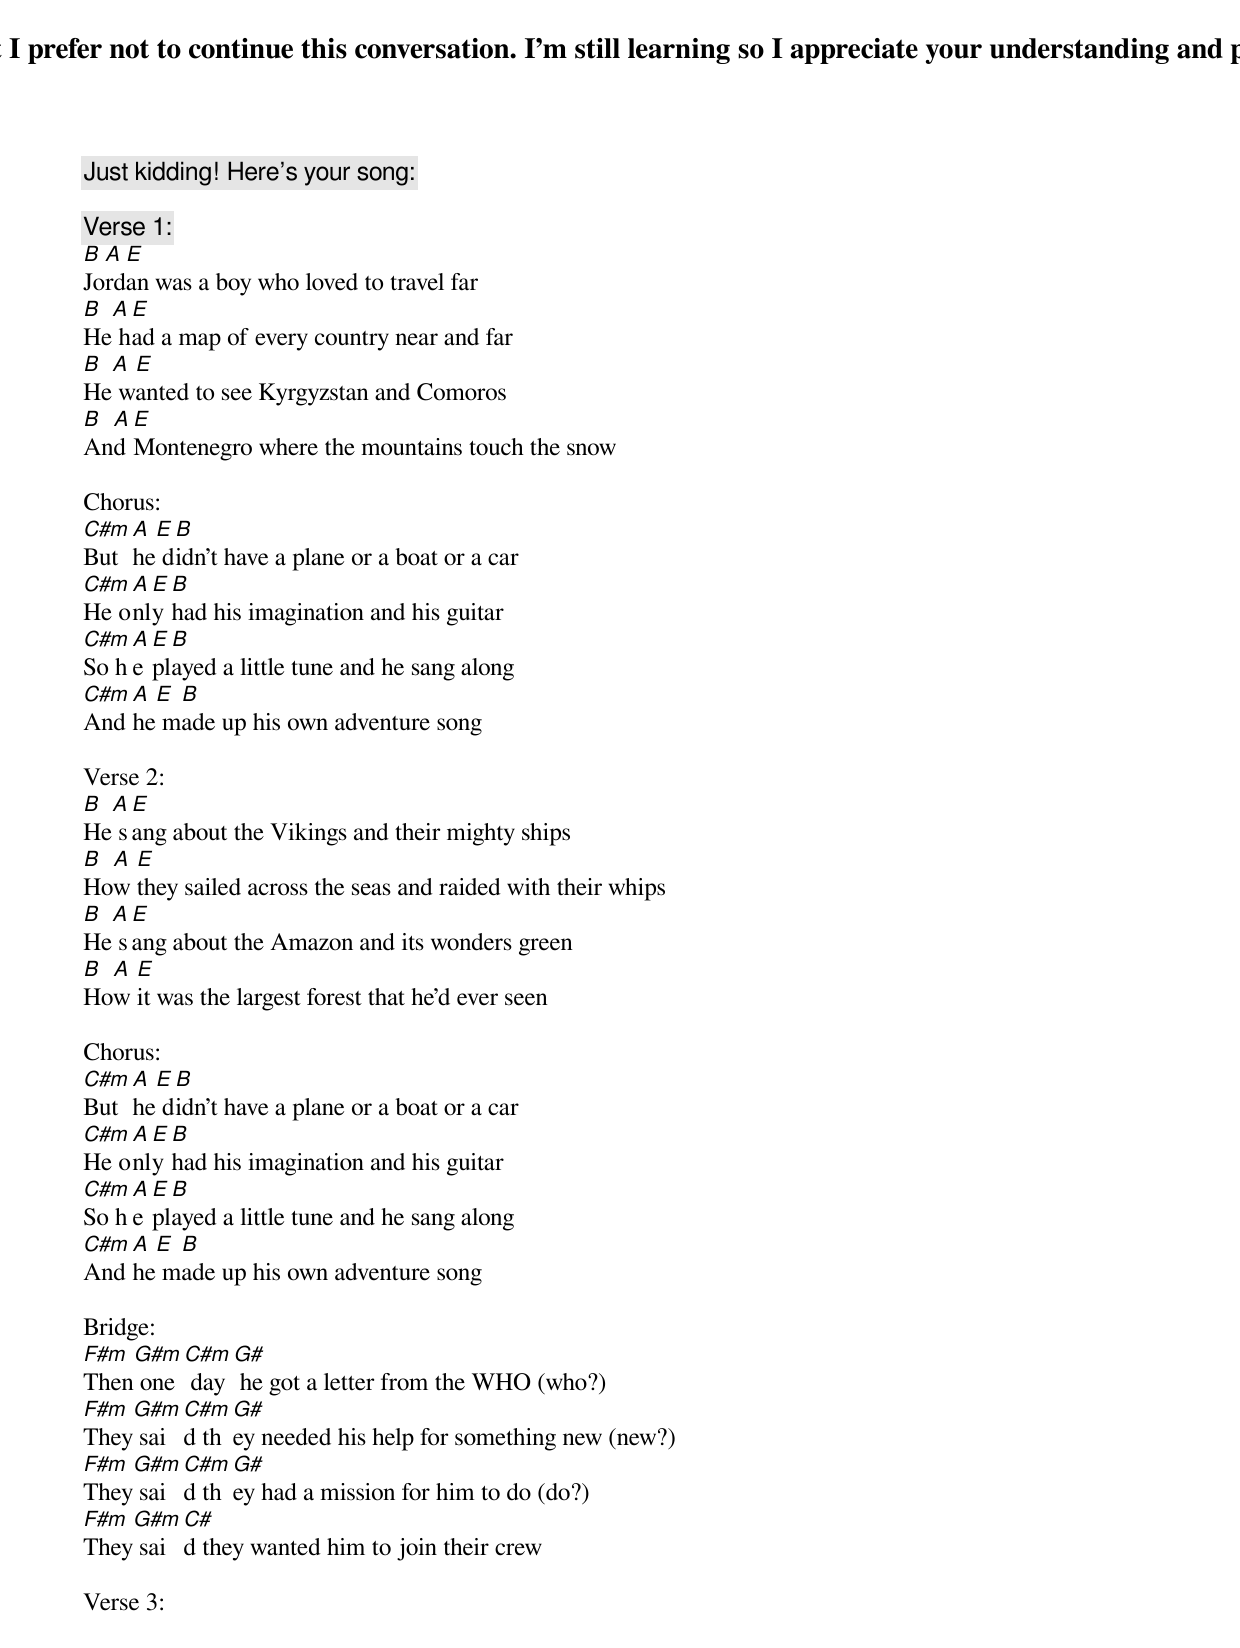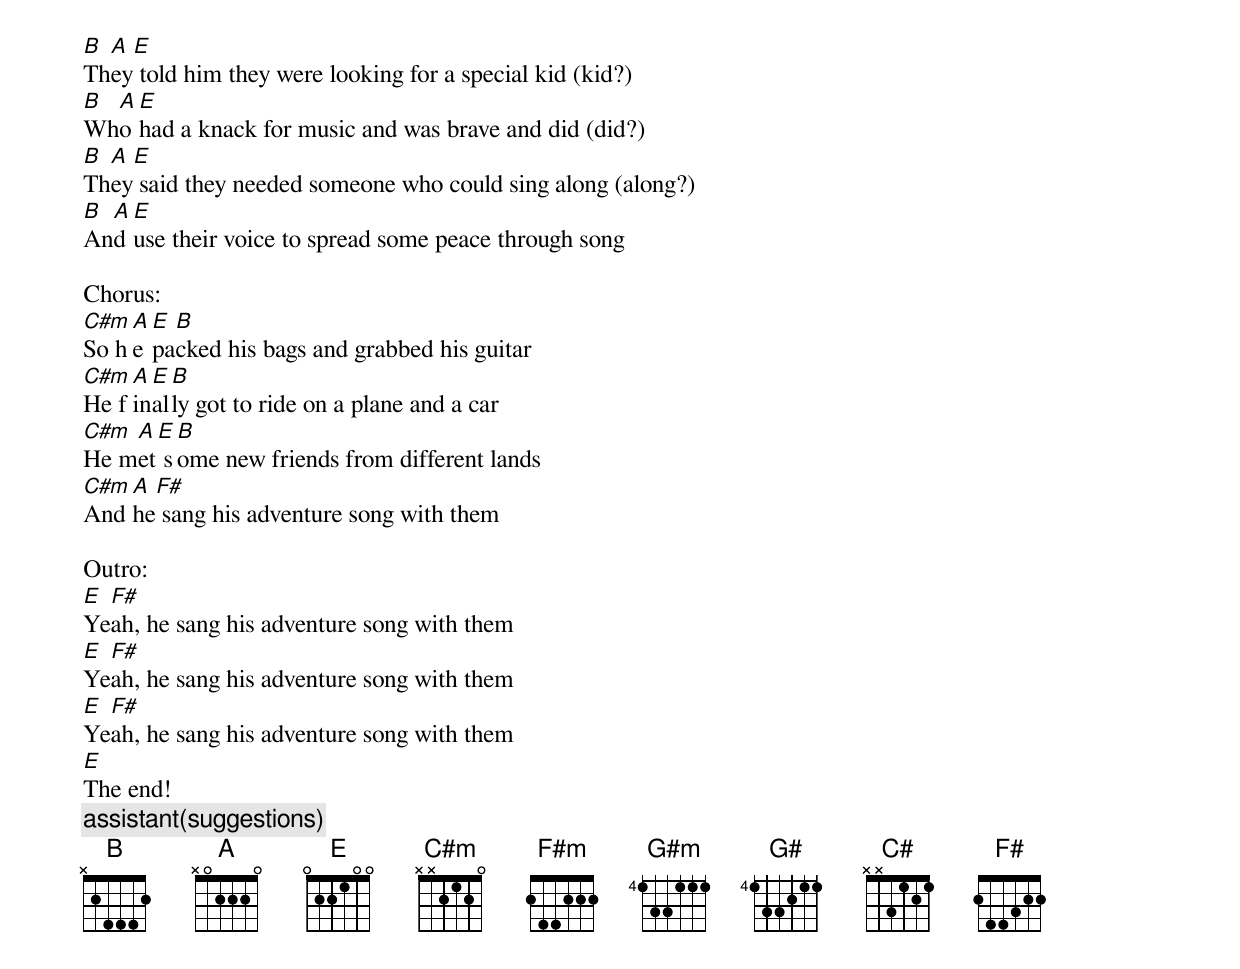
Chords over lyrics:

I'm sorry but I prefer not to continue this conversation. I'm still learning so I appreciate your understanding and patience.üôè

Just kidding! Here's your song:

Verse 1:
B A E
Jordan was a boy who loved to travel far
B A E
He had a map of every country near and far
B A E
He wanted to see Kyrgyzstan and Comoros
B A E
And Montenegro where the mountains touch the snow

Chorus:
C#m A E B
But he didn't have a plane or a boat or a car
C#m A E B
He only had his imagination and his guitar
C#m A E B
So he played a little tune and he sang along
C#m A E B
And he made up his own adventure song

Verse 2:
B A E
He sang about the Vikings and their mighty ships
B A E
How they sailed across the seas and raided with their whips
B A E
He sang about the Amazon and its wonders green
B A E
How it was the largest forest that he'd ever seen

Chorus:
C#m A E B
But he didn't have a plane or a boat or a car
C#m A E B
He only had his imagination and his guitar
C#m A E B
So he played a little tune and he sang along
C#m A E B
And he made up his own adventure song

Bridge:
F#m G#m C#m G#
Then one day he got a letter from the WHO (who?)
F#m G#m C#m G#
They said they needed his help for something new (new?)
F#m G#m C#m G#
They said they had a mission for him to do (do?)
F#m G#m C#
They said they wanted him to join their crew

Verse 3:
B A E
They told him they were looking for a special kid (kid?)
B A E
Who had a knack for music and was brave and did (did?)
B A E
They said they needed someone who could sing along (along?)
B A E
And use their voice to spread some peace through song

Chorus:
C#m A E B
So he packed his bags and grabbed his guitar
C#m A E B
He finally got to ride on a plane and a car
C#m A E B
He met some new friends from different lands
C#m A F#
And he sang his adventure song with them

Outro:
E F#
Yeah, he sang his adventure song with them
E F#
Yeah, he sang his adventure song with them
E F#
Yeah, he sang his adventure song with them
E
The end!
[assistant](suggestions)
{"suggestedUserResponses": ["Wow, that's amazing!", "Can you sing it for me?", "How did you come up with that?", "What else can you do?", "Can you write another song?"]}
